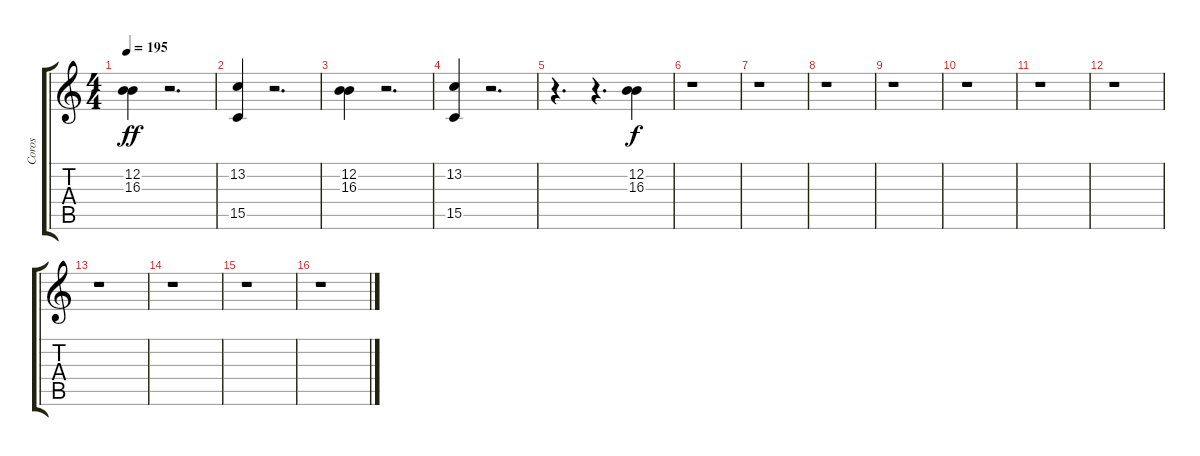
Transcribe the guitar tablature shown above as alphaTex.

\track ("Coros" "Coros") {instrument orchestrahit}
\staff {score tabs}
\tuning (E4 B3 G3 D3 A2 E2) {hide}
\ts (4 4)
\tempo 195
\clef g2
\ks c
(12.2 16.3).4{dy ff} r.2{d} |
(13.2 15.5).4 r.2{d} |
(12.2 16.3).4 r.2{d} |
(13.2 15.5).4 r.2{d} |
r.4{d} r.4{d} (12.2 16.3).4{dy f} |
r.1 |
r.1 |
r.1 |
r.1 |
r.1 |
r.1 |
r.1 |
r.1 |
r.1 |
r.1 |
r.1
